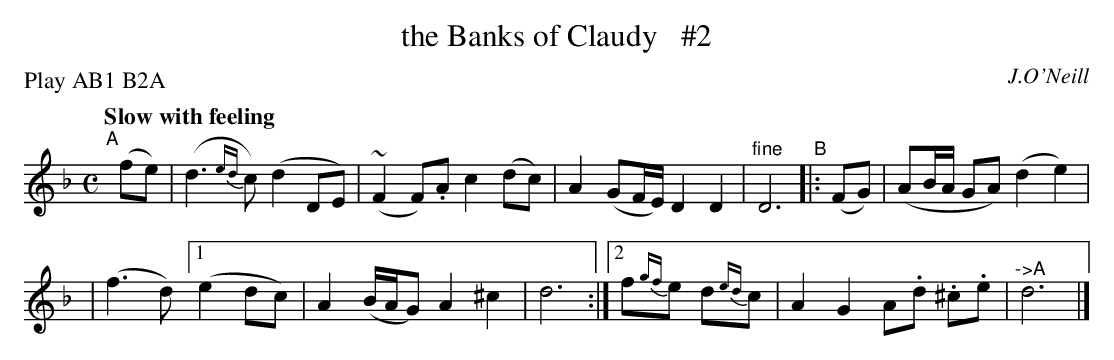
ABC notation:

X:1
T: the Banks of Claudy   #2
O: J.O'Neill
P: Play AB1 B2A
Q: "Slow with feeling"
M: C
L: 1/8
K: Dm
"^A"[|] (fe) \
| (d3 {ed}c) (d2 DE) | (~F2 F).A c2 (dc) \
| A2 (GF/E/) D2 D2 | "^fine"D6 \
"^B"|: (FG) | (AB/A/ GA) (d2 e2) |
| (f3 d) [1 (e2 dc) | A2 (B/A/G) A2 ^c2 | d6 :|\
[2 f{gf}e d{ed}c | A2 G2 A.d .^c.e | "^->A"d6 |]
